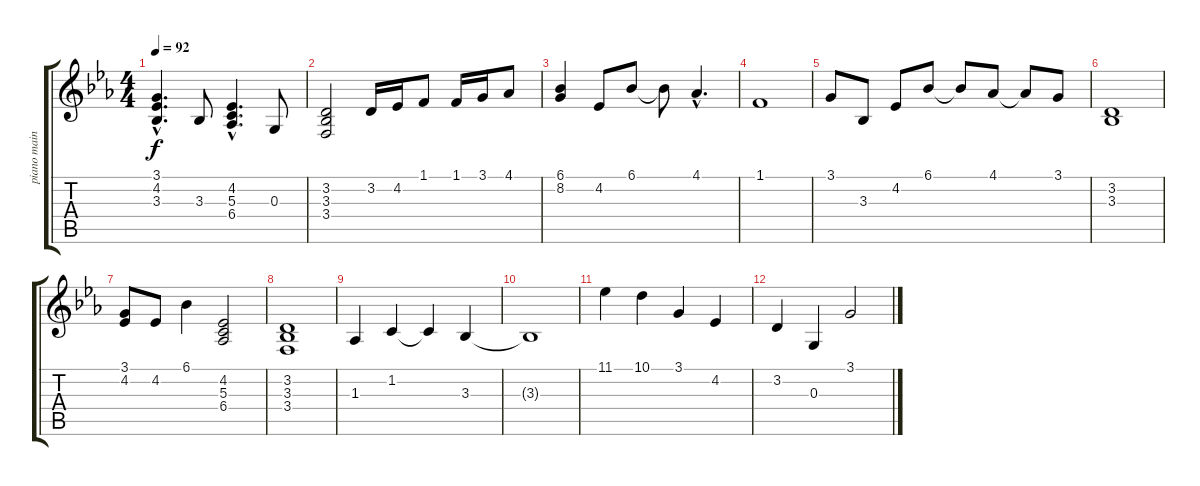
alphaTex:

\track ("piano main droite" "piano main") {instrument brightacousticpiano}
\staff {score tabs}
\tuning (E4 B3 G3 D3 A2 E2) {hide}
\ts (4 4)
\tempo 92
\clef g2
\ks eb
(3.1{hac} 4.2{hac} 3.3{hac}).4{d dy f} 3.3.8 (4.2{hac} 5.3{hac} 6.4{hac}).4{d} 0.3.8 |
(3.2 3.3 3.4).2 3.2.16 4.2.16 1.1.8 1.1.16 3.1.16 4.1.8 |
(6.1 8.2).4 4.2.8 6.1.8 6.1{t}.8 4.1{hac}.4{d} |
1.1.1 |
3.1.8 3.3.8 4.2.8 6.1.8 6.1{t}.8 4.1.8 4.1{t}.8 3.1.8 |
(3.2 3.3).1 |
(3.1 4.2).8 4.2.8 6.1.4 (4.2 5.3 6.4).2 |
(3.2 3.3 3.4).1 |
1.3.4 1.2.4 1.2{t}.4 3.3.4 |
3.3{t}.1 |
11.1.4 10.1.4 3.1.4 4.2.4 |
3.2.4 0.3.4 3.1.2
